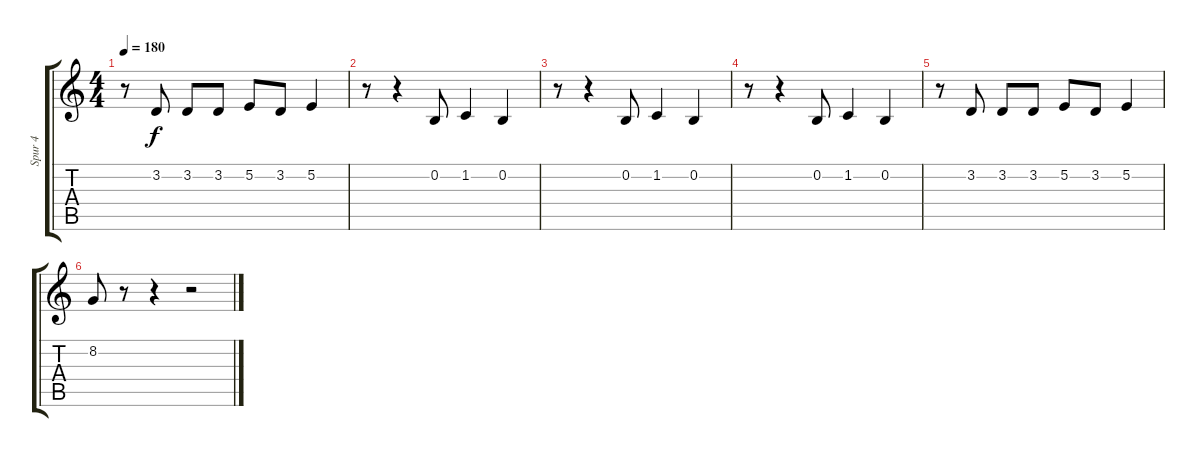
\track ("Spur 4" "Spur 4") {instrument churchorgan}
\staff {score tabs}
\tuning (E4 B3 G3 D3 A2 E2) {hide}
\ts (4 4)
\tempo 180
\clef g2
\ks c
r.8{dy f} 3.2.8 3.2.8 3.2.8 5.2.8 3.2.8 5.2.4 |
r.8 r.4 0.2.8 1.2.4 0.2.4 |
r.8 r.4 0.2.8 1.2.4 0.2.4 |
r.8 r.4 0.2.8 1.2.4 0.2.4 |
r.8 3.2.8 3.2.8 3.2.8 5.2.8 3.2.8 5.2.4 |
8.2.8 r.8 r.4 r.2
